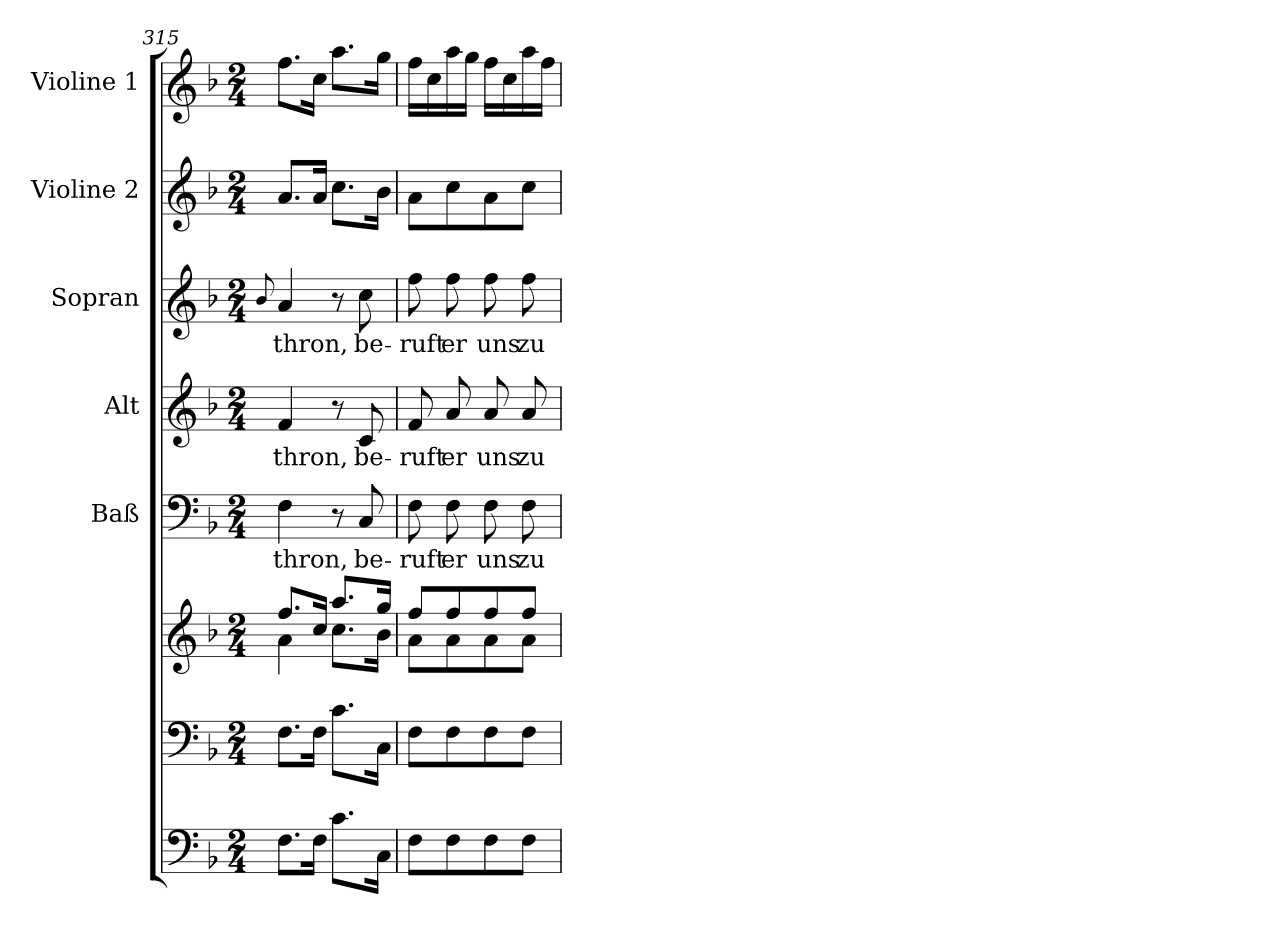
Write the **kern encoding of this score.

**kern	**kern	**kern	**kern	**text	**kern	**text	**kern	**text	**kern	**kern
*part7	*part6	*part6	*part5	*part5	*part4	*part4	*part3	*part3	*part2	*part1
*staff8	*staff7	*staff6	*staff5	*staff5	*staff4	*staff4	*staff3	*staff3	*staff2	*staff1
*	*	*	*I"Baß	*	*I"Alt	*	*I"Sopran	*	*I"Violine 2	*I"Violine 1
*	*	*	*	*	*	*	*	*	*I'Vln	*I'Vln
*clefF4	*clefF4	*clefG2	*clefF4	*	*clefG2	*	*clefG2	*	*clefG2	*clefG2
*ITrd7c12	*	*	*	*	*	*	*	*	*	*
*k[b-]	*k[b-]	*k[b-]	*k[b-]	*	*k[b-]	*	*k[b-]	*	*k[b-]	*k[b-]
*F:	*F:	*F:	*F:	*	*F:	*	*F:	*	*F:	*F:
*M2/4	*M2/4	*M2/4	*M2/4	*	*M2/4	*	*M2/4	*	*M2/4	*M2/4
=315	=315	=315	=315	=315	=315	=315	=315	=315	=315	=315
.	.	.	.	.	.	.	8qqb-/	.	.	.
*	*	*^	*	*	*	*	*	*	*	*
!	!	!	!	!	!LO:LY:b	!	!LO:LY:b	!	!LO:LY:b	!	!
8.FF\L	8.F\L	8.ff/L	4a\	4F\	-thron,	4f/	-thron,	4a/	-thron,	8.a/L	8.ff\L
16FF\Jk	16F\Jk	16cc/Jk	.	.	.	.	.	.	.	16a/Jk	16cc\Jk
8.C\L	8.c\L	8.aa/L	8.cc\L	8r	.	8r	.	8r	.	8.cc\L	8.aa\L
!	!	!	!	!	!LO:LY:b	!	!LO:LY:b	!	!LO:LY:b	!	!
.	.	.	.	8C/	be-	8c/	be-	8cc\	be-	.	.
16CC\Jk	16C\Jk	16gg/Jk	16b-\Jk	.	.	.	.	.	.	16b-\Jk	16gg\Jk
!!LO:PB:g=z
=316	=316	=316	=316	=316	=316	=316	=316	=316	=316	=316	=316
!	!	!	!	!	!LO:LY:b	!	!LO:LY:b	!	!LO:LY:b	!	!
8FF\L	8F\L	8ff/L	8a\L	8F\	-ruft	8f/	-ruft	8ff\	-ruft	8a\L	16ff\LL
.	.	.	.	.	.	.	.	.	.	.	16cc\
!	!	!	!	!	!LO:LY:b	!	!LO:LY:b	!	!LO:LY:b	!	!
8FF\	8F\	8ff/	8a\	8F\	er	8a/	er	8ff\	er	8cc\	16aa\
.	.	.	.	.	.	.	.	.	.	.	16gg\JJ
!	!	!	!	!	!LO:LY:b	!	!LO:LY:b	!	!LO:LY:b	!	!
8FF\	8F\	8ff/	8a\	8F\	uns	8a/	uns	8ff\	uns	8a\	16ff\LL
.	.	.	.	.	.	.	.	.	.	.	16cc\
!	!	!	!	!	!LO:LY:b	!	!LO:LY:b	!	!LO:LY:b	!	!
8FF\J	8F\J	8ff/J	8a\J	8F\	zu	8a/	zu	8ff\	zu	8cc\J	16aa\
.	.	.	.	.	.	.	.	.	.	.	16ff\JJ
*	*	*v	*v	*	*	*	*	*	*	*	*
=	=	=	=	=	=	=	=	=	=	=
*-	*-	*-	*-	*-	*-	*-	*-	*-	*-	*-
